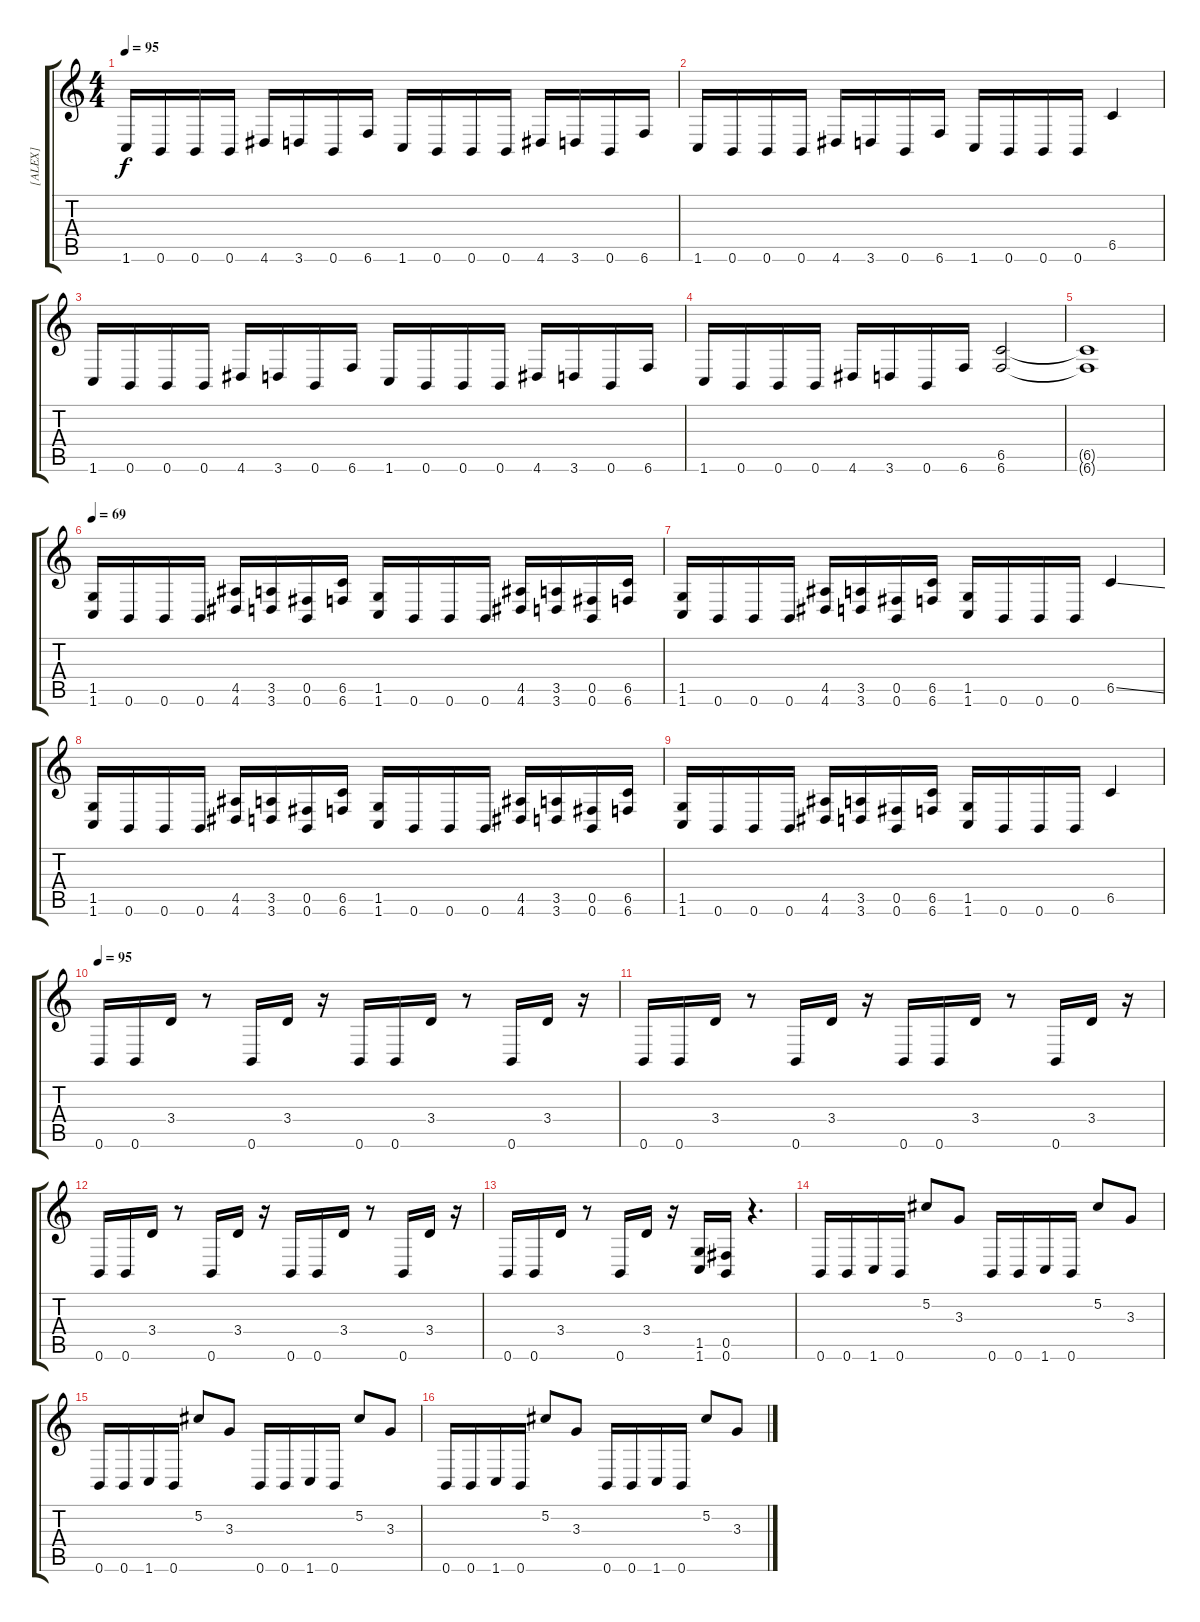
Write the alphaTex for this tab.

\track ("[ALEX]" "[ALEX]") {instrument distortionguitar}
\staff {score tabs}
\tuning (Db4 Ab3 E3 B2 Gb2 B1) {hide}
\ts (4 4)
\tempo 95
\clef g2
\ks c
1.6.16{dy f} 0.6.16 0.6.16 0.6.16 4.6.16 3.6.16 0.6.16 6.6.16 1.6.16 0.6.16 0.6.16 0.6.16 4.6.16 3.6.16 0.6.16 6.6.16 |
1.6.16 0.6.16 0.6.16 0.6.16 4.6.16 3.6.16 0.6.16 6.6.16 1.6.16 0.6.16 0.6.16 0.6.16 6.5.4 |
1.6.16 0.6.16 0.6.16 0.6.16 4.6.16 3.6.16 0.6.16 6.6.16 1.6.16 0.6.16 0.6.16 0.6.16 4.6.16 3.6.16 0.6.16 6.6.16 |
1.6.16 0.6.16 0.6.16 0.6.16 4.6.16 3.6.16 0.6.16 6.6.16 (6.5 6.6).2 |
(6.5{t} 6.6{t}).1 |
\tempo 69
(1.5 1.6).16 0.6.16 0.6.16 0.6.16 (4.5 4.6).16 (3.5 3.6).16 (0.5 0.6).16 (6.5 6.6).16 (1.5 1.6).16 0.6.16 0.6.16 0.6.16 (4.5 4.6).16 (3.5 3.6).16 (0.5 0.6).16 (6.5 6.6).16 |
(1.5 1.6).16 0.6.16 0.6.16 0.6.16 (4.5 4.6).16 (3.5 3.6).16 (0.5 0.6).16 (6.5 6.6).16 (1.5 1.6).16 0.6.16 0.6.16 0.6.16 6.5{ss}.4 |
(1.5 1.6).16 0.6.16 0.6.16 0.6.16 (4.5 4.6).16 (3.5 3.6).16 (0.5 0.6).16 (6.5 6.6).16 (1.5 1.6).16 0.6.16 0.6.16 0.6.16 (4.5 4.6).16 (3.5 3.6).16 (0.5 0.6).16 (6.5 6.6).16 |
(1.5 1.6).16 0.6.16 0.6.16 0.6.16 (4.5 4.6).16 (3.5 3.6).16 (0.5 0.6).16 (6.5 6.6).16 (1.5 1.6).16 0.6.16 0.6.16 0.6.16 6.5.4 |
\tempo 95
0.6.16 0.6.16 3.4.16 r.8 0.6.16 3.4.16 r.16 0.6.16 0.6.16 3.4.16 r.8 0.6.16 3.4.16 r.16 |
0.6.16 0.6.16 3.4.16 r.8 0.6.16 3.4.16 r.16 0.6.16 0.6.16 3.4.16 r.8 0.6.16 3.4.16 r.16 |
0.6.16 0.6.16 3.4.16 r.8 0.6.16 3.4.16 r.16 0.6.16 0.6.16 3.4.16 r.8 0.6.16 3.4.16 r.16 |
0.6.16 0.6.16 3.4.16 r.8 0.6.16 3.4.16 r.16 (1.5 1.6).16 (0.5 0.6).16 r.4{d} |
0.6.16 0.6.16 1.6.16 0.6.16 5.2.8 3.3.8 0.6.16 0.6.16 1.6.16 0.6.16 5.2.8 3.3.8 |
0.6.16 0.6.16 1.6.16 0.6.16 5.2.8 3.3.8 0.6.16 0.6.16 1.6.16 0.6.16 5.2.8 3.3.8 |
0.6.16 0.6.16 1.6.16 0.6.16 5.2.8 3.3.8 0.6.16 0.6.16 1.6.16 0.6.16 5.2.8 3.3.8
